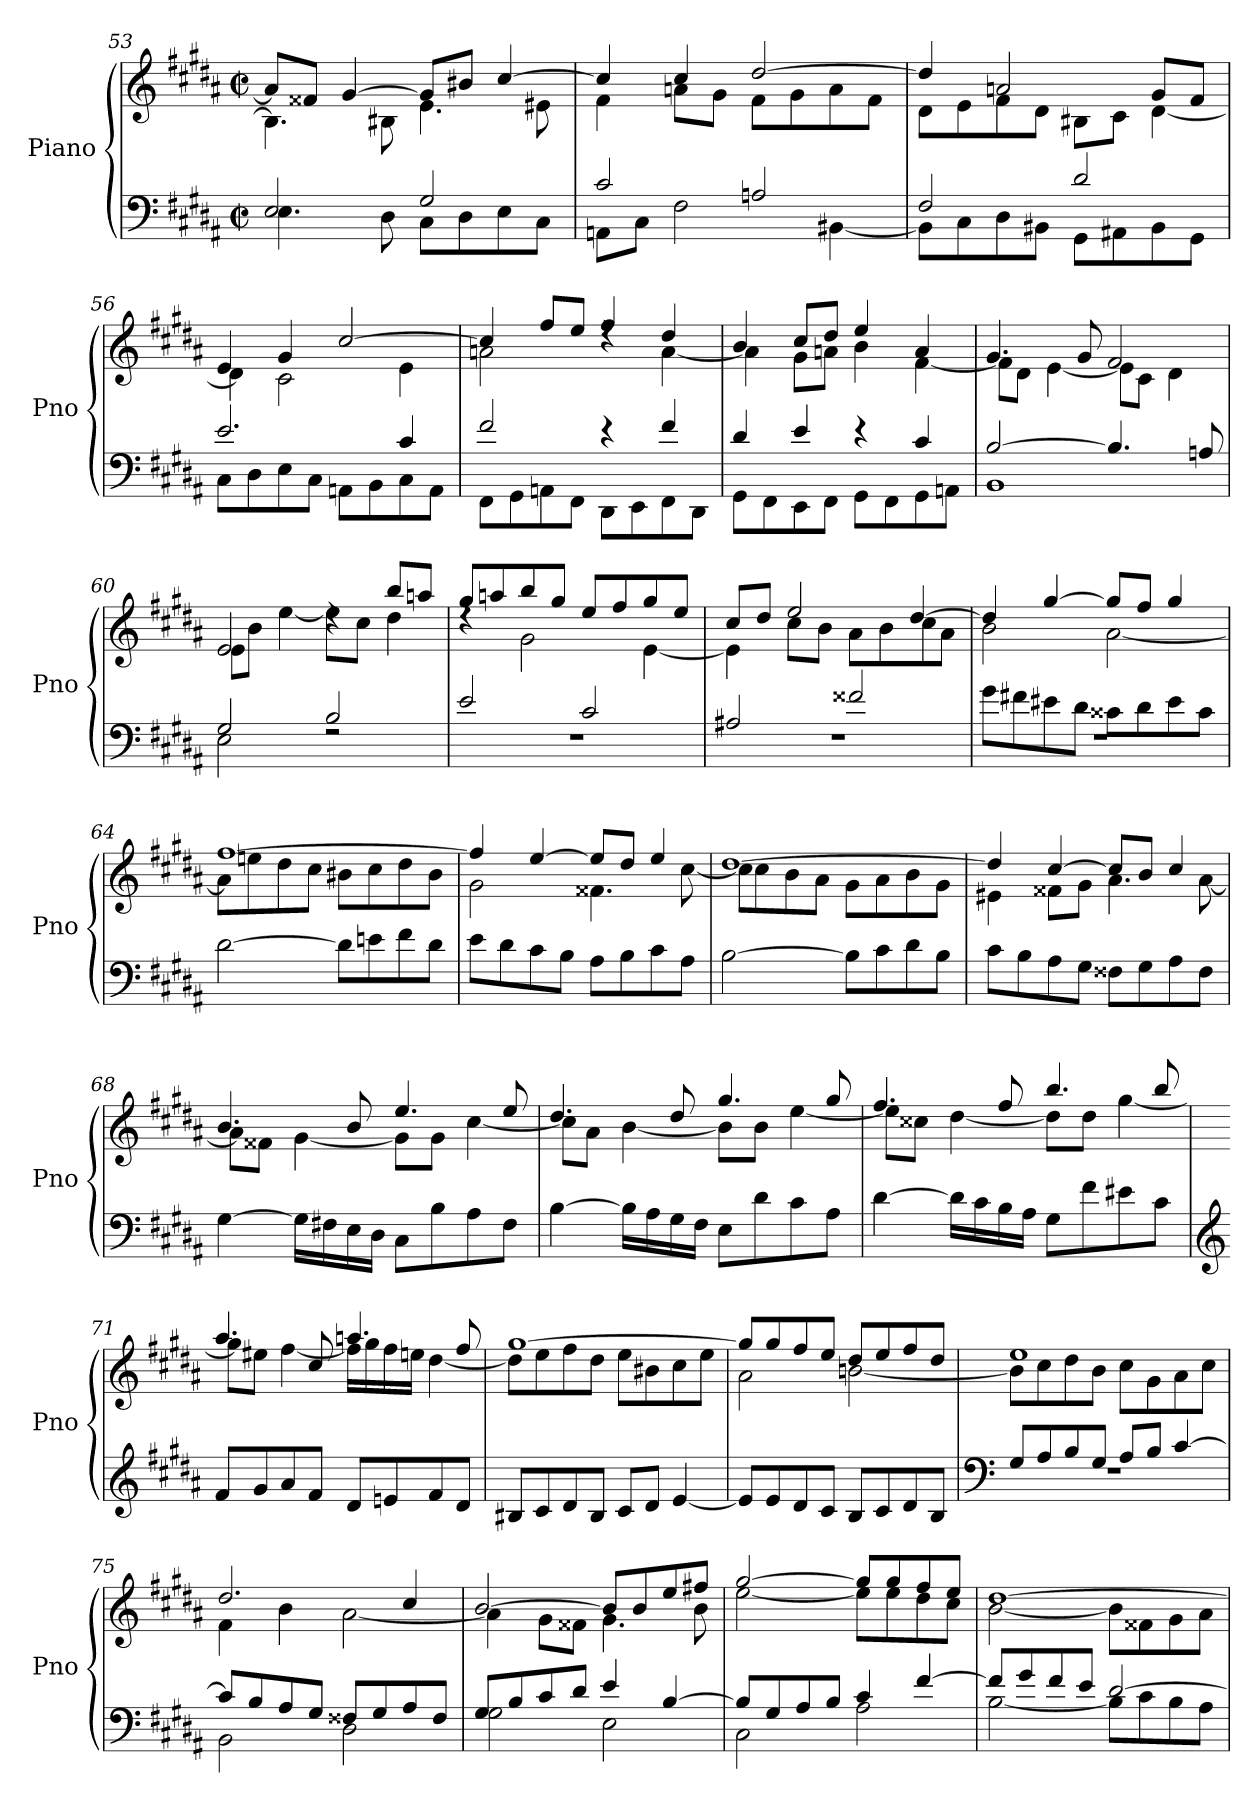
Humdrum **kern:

**kern	**kern
*part1	*part1
*staff2	*staff1
*I"Piano	*
*I'Pno	*
*clefF4	*clefG2
*k[f#c#g#d#a#]	*k[f#c#g#d#a#]
*M2/2	*M2/2
*met(c|)	*met(c|)
=53	=53
*^	*^
2E/	4.E\	8a/L]	4.B\]
.	.	8f##X/J	.
.	.	[4g#/	.
.	8D#\	.	8B#X\
2G#/	8C#\L	8g#/L]	4.e\
.	8D#\	8b#X/J	.
.	8E\	[4cc#/	.
.	8C#\J	.	8e#X\
=54	=54	=54	=54
2c#/	8AAn\L	4cc#/]	4f#\
.	8C#\J	.	.
.	2F#\	4cc#/	8an\L
.	.	.	8g#\J
2An/	.	[2dd#/	8f#\L
.	.	.	8g#\
.	[4BB#X\	.	8a\
.	.	.	8f#\J
=55	=55	=55	=55
2F#/	8BB#\L]	4dd#/]	8d#\L
.	8C#\	.	8e\
.	8D#\	2an/	8f#\
.	8BB#X\J	.	8d#\J
2d#/	8GG#\L	.	8B#X\L
.	8AA#X\	.	8c#\J
.	8BB#\	8g#/L	[4d#\
.	8GG#\J	8f#/J	.
!!LO:PB:g=z	!!
=56	=56	=56	=56
2.e/	8C#\L	4e/	4d#\]
.	8D#\	.	.
.	8E\	4g#/	2c#\
.	8C#\J	.	.
.	8AAn\L	[2cc#/	.
.	8BB\	.	.
4c#/	8C#\	.	4e\
.	8AA\J	.	.
=57	=57	=57	=57
2f#/	8FF#\L	4cc#/]	2an\
.	8GG#\	.	.
.	8AAn\	8ff#/L	.
.	8FF#\J	8ee/J	.
4r	8DD#\L	4ff#/	4rdd
.	8EE\	.	.
4f#/	8FF#\	4dd#/	[4a\
.	8DD#\J	.	.
=58	=58	=58	=58
4d#/	8GG#\L	4b/	4a\]
.	8FF#\	.	.
4e/	8EE\	8cc#/L	8g#\L
.	8FF#\J	8dd#/J	8an\J
4r	8GG#\L	4ee/	4b\
.	8FF#\	.	.
4c#/	8GG#\	4a/	[4f#\
.	8AAn\J	.	.
=59	=59	=59	=59
[2B/	1BB	4.g#/	8f#\L]
.	.	.	8d#\J
.	.	.	[4e\
.	.	8g#/	.
4.B/]	.	2f#/	8e\L]
.	.	.	8c#\J
.	.	.	4d#\
8An/	.	.	.
!!LO:LB:g=z	!!
=60	=60	=60	=60
2G#/	2E\	2e/	8e\L
.	.	.	8b\J
.	.	.	[4ee\
2B/	2rF	4rdd	8ee\L]
.	.	.	8cc#\J
.	.	8bb/L	4dd#\
.	.	8aan/J	.
=61	=61	=61	=61
2e/	1rF	8gg#/L	4rdd
.	.	8aan/	.
.	.	8bb/	2g#\
.	.	8gg#/J	.
2c#/	.	8ee/L	.
.	.	8ff#/	.
.	.	8gg#/	[4e\
.	.	8ee/J	.
=62	=62	=62	=62
2A#X/	1rF	8cc#/L	4e\]
.	.	8dd#/J	.
.	.	2ee/	8cc#\L
.	.	.	8b\J
2f##X/	.	.	8a#\L
.	.	.	8b\
.	.	[4dd#/	8cc#\
.	.	.	8a#\J
=63	=63	=63	=63
8g#\L	1rF	4dd#/]	2b\
8f#X\	.	.	.
8e#X\	.	[4gg#/	.
8d#\J	.	.	.
8c##X\L	.	8gg#/L]	[2a#\
8d#\	.	8ff#/J	.
8e#\	.	4gg#/	.
8c##\J	.	.	.
*v	*v	*	*
!!LO:LB:g=z	!!
=64	=64	=64
[2d#\	[1ff#	8a#\L]
.	.	8een\
.	.	8dd#\
.	.	8cc#\J
8d#\L]	.	8b#X\L
8en\	.	8cc#\
8f#\	.	8dd#\
8d#\J	.	8b#\J
=65	=65	=65
8e\L	4ff#/]	2g#\
8d#\	.	.
8c#\	[4ee/	.
8B\J	.	.
8A#\L	8ee/L]	4.f##X\
8B\	8dd#/J	.
8c#\	4ee/	.
8A#\J	.	[8cc#\
=66	=66	=66
[2B\	[1dd#	8cc#\L]
.	.	8cc#\
.	.	8b\
.	.	8a#\J
8B\L]	.	8g#\L
8c#\	.	8a#\
8d#\	.	8b\
8B\J	.	8g#\J
=67	=67	=67
8c#\L	4dd#/]	4e#X\
8B\	.	.
8A#\	[4cc#/	8f##X\L
8G#\J	.	8g#\J
8F##X\L	8cc#/L]	4.a#\
8G#\	8b/J	.
8A#\	4cc#/	.
8F##\J	.	[8a#\
!!LO:LB:g=z	!!
=68	=68	=68
[4G#\	4.b/	8a#\L]
.	.	8f##X\J
16G#\LL]	.	[4g#\
16F#X\	.	.
16E\	8b/	.
16D#\JJ	.	.
8C#\L	4.ee/	8g#\L]
8B\	.	8g#\J
8A#\	.	[4cc#\
8F#\J	8ee/	.
!!LO:LB:g=z	!!
=69	=69	=69
[4B\	4.dd#/	8cc#\L]
.	.	8a#\J
16B\LL]	.	[4b\
16A#\	.	.
16G#\	8dd#/	.
16F#\JJ	.	.
8E\L	4.gg#/	8b\L]
8d#\	.	8b\J
8c#\	.	[4ee\
8A#\J	8gg#/	.
=70	=70	=70
[4d#\	4.ff#/	8ee\L]
.	.	8cc##X\J
16d#\LL]	.	[4dd#\
16c#\	.	.
16B\	8ff#/	.
16A#\JJ	.	.
8G#\L	4.bb/	8dd#\L]
8f#\	.	8dd#\J
8e#X\	.	[4gg#\
8c#\J	8bb/	.
=71	=71	=71
*clefG2	*	*
8f#/L	4.aa#/	8gg#\L]
8g#/	.	8ee#X\J
8a#/	.	[4ff#\
8f#/J	8cc#/	.
8d#/L	4.aan/	16ff#\LL]
.	.	16gg#\
8en/	.	16ff#\
.	.	16een\JJ
8f#/	.	[4dd#\
8d#/J	8ff#/	.
!!LO:LB:g=z	!!
=72	=72	=72
8B#X/L	[1gg#	8dd#\L]
8c#/	.	8ee\
8d#/	.	8ff#\
8B#/J	.	8dd#\J
8c#/L	.	8ee\L
8d#/J	.	8b#X\
[4e/	.	8cc#\
.	.	8ee\J
!!LO:PB:g=z	!!
=73	=73	=73
8e/L]	8gg#/L]	2a#\
8e/	8gg#/	.
8d#/	8ff#/	.
8c#/J	8ee/J	.
8B/L	8dd#/L	[2bn\
8c#/	8ee/	.
8d#/	8ff#/	.
8B/J	8dd#/J	.
=74	=74	=74
*clefF4	*	*
*^	*	*
8G#/L	1rF	1ee	8b\L]
8A#/	.	.	8cc#\
8B/	.	.	8dd#\
8G#/J	.	.	8b\J
8A#/L	.	.	8cc#\L
8B/J	.	.	8g#\
[4c#/	.	.	8a#\
.	.	.	8cc#\J
=75	=75	=75	=75
8c#/L]	2BB\	2.dd#/	4f#\
8B/	.	.	.
8A#/	.	.	4b\
8G#/J	.	.	.
8F##X/L	2D#\	.	[2a#\
8G#/	.	.	.
8A#/	.	4cc#/	.
8F##/J	.	.	.
=76	=76	=76	=76
8G#/L	2G#\	[2b/	4a#\]
8B/	.	.	.
8c#/	.	.	8g#\L
8d#/J	.	.	8f##X\J
4e/	2E\	8b/L]	4.g#\
.	.	8b/	.
[4B/	.	8ee/	.
.	.	8ff#X/J	8b\
!!LO:LB:g=z	!!
=77	=77	=77	=77
8B/L]	2C#\	[2gg#/	[2ee\
8G#/	.	.	.
8A#/	.	.	.
8B/J	.	.	.
4c#/	2A#\	8gg#/L]	8ee\L]
.	.	8gg#/	8ee\
[4f#/	.	8ff#/	8dd#\
.	.	8ee/J	8cc#\J
!!LO:PB:g=z	!!
=78	=78	=78	=78
8f#/L]	[2B\	[1dd#	[2b\
8g#/	.	.	.
8f#/	.	.	.
8e/J	.	.	.
[2d#/	8B\L]	.	8b\L]
.	8c#\	.	8f##X\
.	8B\	.	8g#\
.	8A#\J	.	8a#\J
*v	*v	*	*
*	*v	*v
=	=
*-	*-
